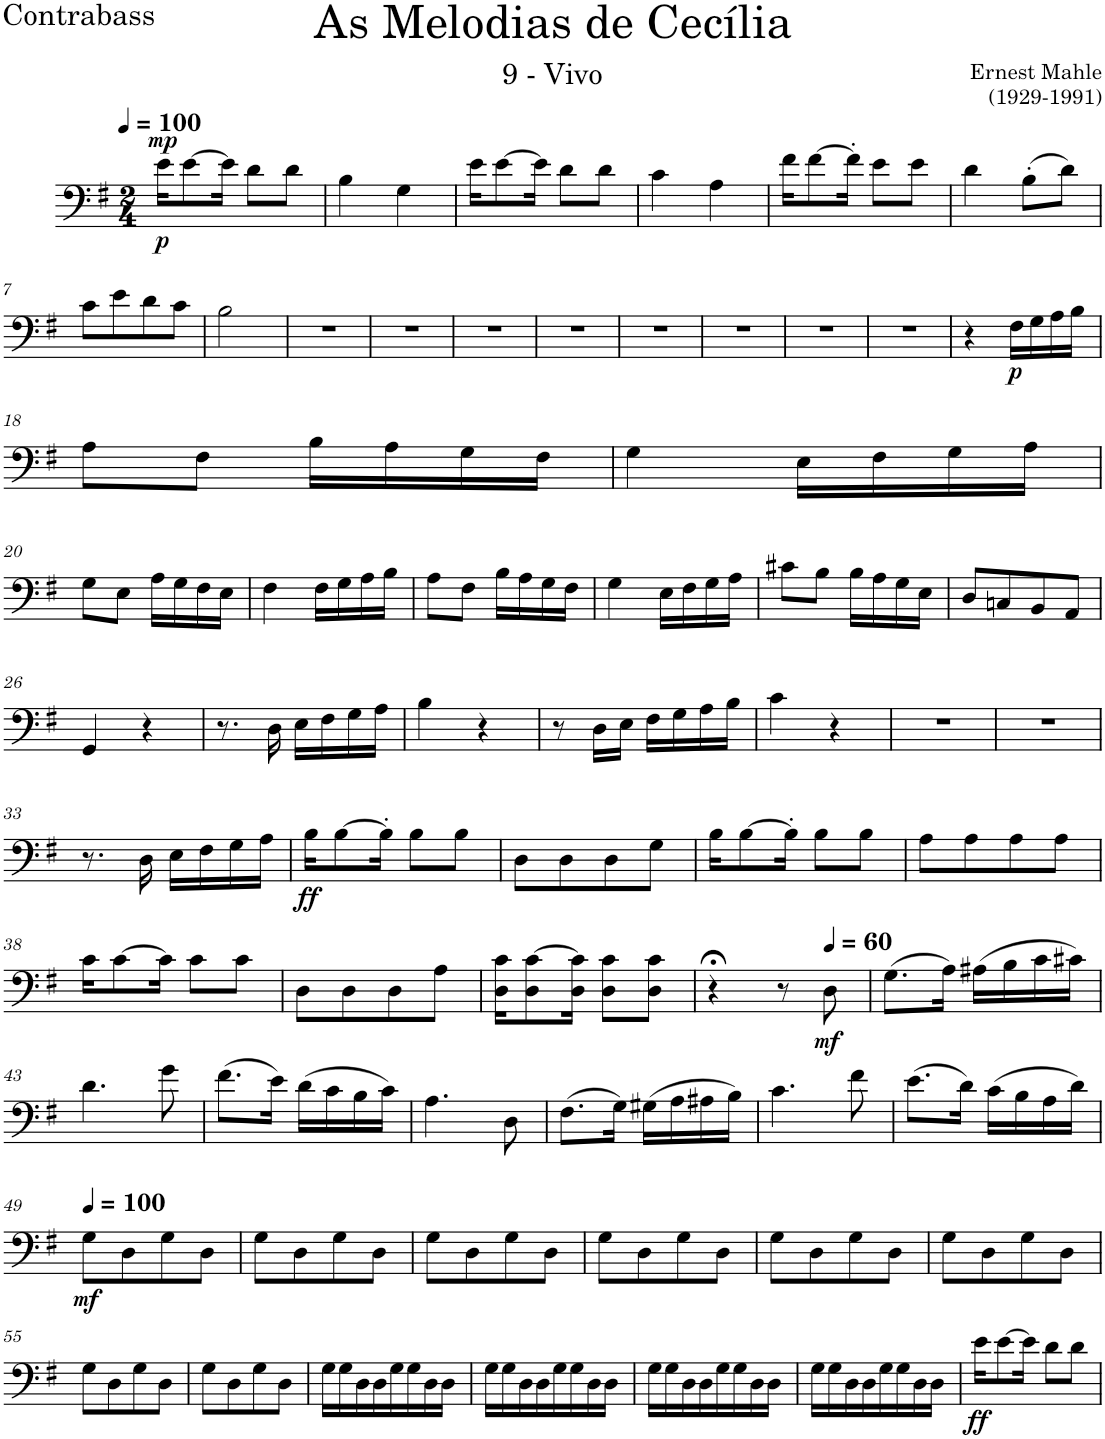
**kern	**dynam
*part1	*part1
*staff1	*staff1
*I"Contrabass	*
*I'Cb.	*
*clefF4	*
*Trd7c12	*
*k[f#]	*
*M2/4	*
*MM100	*
=1	=1
!	!LO:DY:a
!	!LO:DY:n=1:b
16e\KL	mp p
[>8e\	.
16e\Jk]	.
8d\L	.
8d\J	.
=2	=2
4B\	.
4G\	.
=3	=3
16e\KL	.
[>8e\	.
16e\Jk]	.
8d\L	.
8d\J	.
=4	=4
4c\	.
4A\	.
=5	=5
16f#\KL	.
[>8f#\	.
16f#'\Jk]	.
8e\L	.
8e\J	.
=6	=6
4d\	.
(>8B'\L	.
8d\J)	.
!!LO:LB:g=z
=7	=7
8c\L	.
8e\	.
8d\	.
8c\J	.
=8	=8
2B\	.
=9	=9
2r	.
=10	=10
2r	.
=11	=11
2r	.
=12	=12
2r	.
=13	=13
2r	.
=14	=14
2r	.
=15	=15
2r	.
=16	=16
2r	.
=17	=17
4r	.
!	!LO:DY:b
16F#\LL	p
16G\	.
16A\	.
16B\JJ	.
!!LO:LB:g=z
=18	=18
8A\L	.
8F#\J	.
16B\LL	.
16A\	.
16G\	.
16F#\JJ	.
=19	=19
4G\	.
16E\LL	.
16F#\	.
16G\	.
16A\JJ	.
!!LO:LB:g=z
=20	=20
8G\L	.
8E\J	.
16A\LL	.
16G\	.
16F#\	.
16E\JJ	.
=21	=21
4F#\	.
16F#\LL	.
16G\	.
16A\	.
16B\JJ	.
=22	=22
8A\L	.
8F#\J	.
16B\LL	.
16A\	.
16G\	.
16F#\JJ	.
=23	=23
4G\	.
16E\LL	.
16F#\	.
16G\	.
16A\JJ	.
=24	=24
8c#X\L	.
8B\J	.
16B\LL	.
16A\	.
16G\	.
16E\JJ	.
=25	=25
8D/L	.
8Cn/	.
8BB/	.
8AA/J	.
!!LO:LB:g=z
=26	=26
4GG/	.
4r	.
=27	=27
8.r	.
16D\	.
16E\LL	.
16F#\	.
16G\	.
16A\JJ	.
=28	=28
4B\	.
4r	.
=29	=29
8r	.
16D\LL	.
16E\JJ	.
16F#\LL	.
16G\	.
16A\	.
16B\JJ	.
=30	=30
4c\	.
4r	.
=31	=31
2r	.
=32	=32
2r	.
!!LO:LB:g=z
=33	=33
8.r	.
16D\	.
16E\LL	.
16F#\	.
16G\	.
16A\JJ	.
=34	=34
!	!LO:DY:b
16B\KL	ff
[>8B\	.
16B'\Jk]	.
8B\L	.
8B\J	.
=35	=35
8D\L	.
8D\	.
8D\	.
8G\J	.
=36	=36
16B\KL	.
[>8B\	.
16B'\Jk]	.
8B\L	.
8B\J	.
=37	=37
8A\L	.
8A\	.
8A\	.
8A\J	.
!!LO:LB:g=z
=38	=38
16c\KL	.
[>8c\	.
16c\Jk]	.
8c\L	.
8c\J	.
=39	=39
8D\L	.
8D\	.
8D\	.
8A\J	.
=40	=40
16D\ 16c\KL	.
8D\ [8c\	.
16D\ 16c\]Jk	.
8D\ 8c\L	.
8D\ 8c\J	.
=41	=41
4r;<	.
8r	.
*MM60	*
!	!LO:DY:b
8D\	mf
=42	=42
(>8.G\L	.
16A\Jk)	.
(>16A#X\LL	.
16B\	.
16c\	.
16c#X\JJ)	.
!!LO:LB:g=z
=43	=43
4.d\	.
8g\	.
=44	=44
(>8.f#\L	.
16e\Jk)	.
(>16d\LL	.
16c\	.
16B\	.
16c\JJ)	.
=45	=45
4.A\	.
8D\	.
=46	=46
(>8.F#\L	.
16G\Jk)	.
(>16G#X\LL	.
16A\	.
16A#X\	.
16B\JJ)	.
=47	=47
4.c\	.
8f#\	.
=48	=48
(>8.e\L	.
16d\Jk)	.
(>16c\LL	.
16B\	.
16A\	.
16d\JJ)	.
!!LO:LB:g=z
=49	=49
*MM100	*
!	!LO:DY:b
8G\L	mf
8D\	.
8G\	.
8D\J	.
=50	=50
8G\L	.
8D\	.
8G\	.
8D\J	.
=51	=51
8G\L	.
8D\	.
8G\	.
8D\J	.
=52	=52
8G\L	.
8D\	.
8G\	.
8D\J	.
=53	=53
8G\L	.
8D\	.
8G\	.
8D\J	.
=54	=54
8G\L	.
8D\	.
8G\	.
8D\J	.
!!LO:LB:g=z
=55	=55
8G\L	.
8D\	.
8G\	.
8D\J	.
=56	=56
8G\L	.
8D\	.
8G\	.
8D\J	.
=57	=57
16G\LL	.
16G\	.
16D\	.
16D\	.
16G\	.
16G\	.
16D\	.
16D\JJ	.
=58	=58
16G\LL	.
16G\	.
16D\	.
16D\	.
16G\	.
16G\	.
16D\	.
16D\JJ	.
=59	=59
16G\LL	.
16G\	.
16D\	.
16D\	.
16G\	.
16G\	.
16D\	.
16D\JJ	.
=60	=60
16G\LL	.
16G\	.
16D\	.
16D\	.
16G\	.
16G\	.
16D\	.
16D\JJ	.
=61	=61
!	!LO:DY:b
16e\KL	ff
[>8e\	.
16e\Jk]	.
8d\L	.
8d\J	.
=	=
*-	*-
